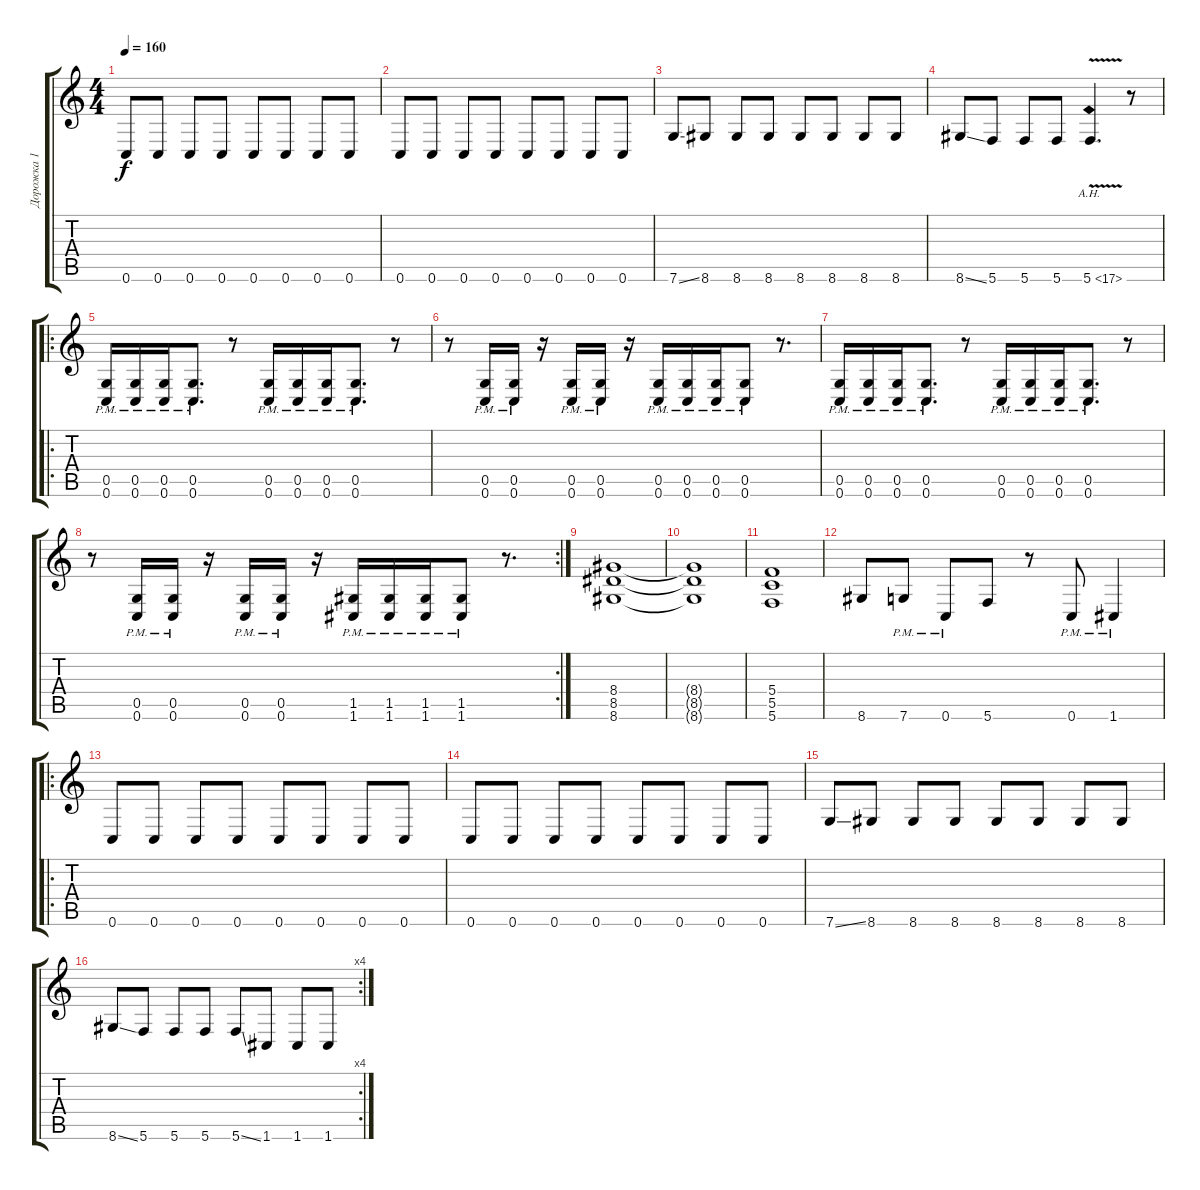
\track ("Дорожка 1" "Дорожка 1") {instrument distortionguitar}
\staff {score tabs}
\tuning (D4 A3 F3 C3 G2 C2) {hide}
\ts (4 4)
\tempo 160
\clef g2
\ks c
0.6.8{dy f} 0.6.8 0.6.8 0.6.8 0.6.8 0.6.8 0.6.8 0.6.8 |
0.6.8 0.6.8 0.6.8 0.6.8 0.6.8 0.6.8 0.6.8 0.6.8 |
7.6{ss}.8 8.6.8 8.6.8 8.6.8 8.6.8 8.6.8 8.6.8 8.6.8 |
8.6{ss}.8 5.6.8 5.6.8 5.6.8 5.6{ah 12 v}.4{d} r.8 |
\ro
(0.5 0.6{pm}).16 (0.5 0.6{pm}).16 (0.5 0.6{pm}).16 (0.5 0.6{pm}).8{d} r.8 (0.5 0.6{pm}).16 (0.5 0.6{pm}).16 (0.5 0.6{pm}).16 (0.5 0.6{pm}).8{d} r.8 |
r.8 (0.5 0.6{pm}).16 (0.5 0.6{pm}).16 r.16 (0.5 0.6{pm}).16 (0.5 0.6{pm}).16 r.16 (0.5 0.6{pm}).16 (0.5 0.6{pm}).16 (0.5 0.6{pm}).16 (0.5 0.6{pm}).8 r.8{d} |
(0.5 0.6{pm}).16 (0.5 0.6{pm}).16 (0.5 0.6{pm}).16 (0.5 0.6{pm}).8{d} r.8 (0.5 0.6{pm}).16 (0.5 0.6{pm}).16 (0.5 0.6{pm}).16 (0.5 0.6{pm}).8{d} r.8 |
\rc 2
r.8 (0.5 0.6{pm}).16 (0.5 0.6{pm}).16 r.16 (0.5 0.6{pm}).16 (0.5 0.6{pm}).16 r.16 (1.5 1.6{pm}).16 (1.5 1.6{pm}).16 (1.5 1.6{pm}).16 (1.5 1.6{pm}).8 r.8{d} |
(8.4 8.5 8.6).1 |
(8.4{t} 8.5{t} 8.6{t}).1 |
(5.4 5.5 5.6).1 |
8.6.8 7.6{pm}.8 0.6{pm}.8 5.6.8 r.8 0.6{pm}.8 1.6{pm}.4 |
\ro
0.6.8 0.6.8 0.6.8 0.6.8 0.6.8 0.6.8 0.6.8 0.6.8 |
0.6.8 0.6.8 0.6.8 0.6.8 0.6.8 0.6.8 0.6.8 0.6.8 |
7.6{ss}.8 8.6.8 8.6.8 8.6.8 8.6.8 8.6.8 8.6.8 8.6.8 |
\rc 4
8.6{ss}.8 5.6.8 5.6.8 5.6.8 5.6{ss}.8 1.6.8 1.6.8 1.6.8
